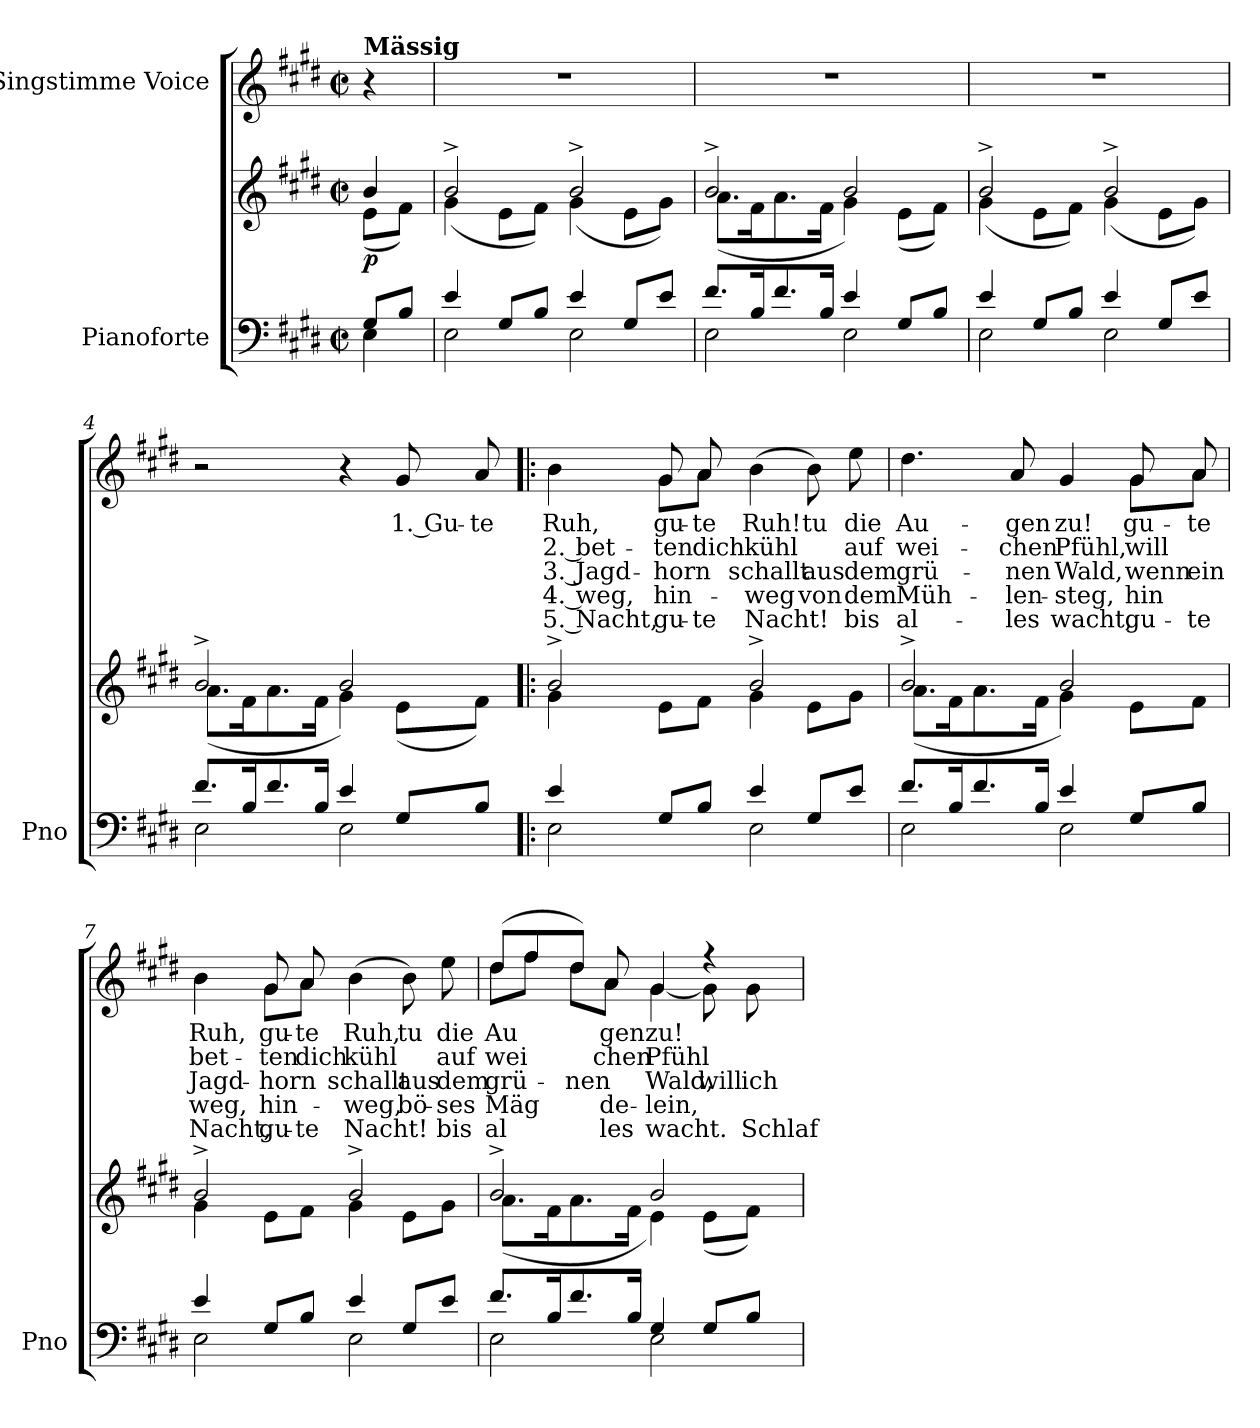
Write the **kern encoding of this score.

**kern	**kern	**dynam	**kern	**text	**text	**text	**text	**text
*part2	*part2	*part2	*part1	*part1	*part1	*part1	*part1	*part1
*staff3	*staff2	*staff2/3	*staff1	*staff1	*staff1	*staff1	*staff1	*staff1
*I"Pianoforte	*	*	*I"Singstimme Voice	*	*	*	*	*
*I'Pno	*	*	*	*	*	*	*	*
*clefF4	*clefG2	*	*clefG2	*	*	*	*	*
*k[f#c#g#d#]	*k[f#c#g#d#]	*	*k[f#c#g#d#]	*	*	*	*	*
*M2/2	*M2/2	*	*M2/2	*	*	*	*	*
*met(c|)	*met(c|)	*	*met(c|)	*	*	*	*	*
=	=	=	=	=	=	=	=	=
*^	*^	*	*	*	*	*	*	*
!	!	!	!	!	!LO:TX:a:B:t=Mässig	!	!	!	!	!
!	!	!	!	!LO:DY:b	!	!	!	!	!	!
8G#/L	4E\	4b/	(<8e\L	p	4r	.	.	.	.	.
8B/J	.	.	8f#\J)	.	.	.	.	.	.	.
=1	=1	=1	=1	=1	=1	=1	=1	=1	=1	=1
4e/	2E\	2b^/	(<4g#\	.	1r	.	.	.	.	.
8G#/L	.	.	8e\L	.	.	.	.	.	.	.
8B/J	.	.	8f#\J)	.	.	.	.	.	.	.
4e/	2E\	2b^/	(<4g#\	.	.	.	.	.	.	.
8G#/L	.	.	8e\L	.	.	.	.	.	.	.
8e/J	.	.	8g#\J)	.	.	.	.	.	.	.
=2	=2	=2	=2	=2	=2	=2	=2	=2	=2	=2
8.f#/L	2E\	2b^/	(<8.a\L	.	1r	.	.	.	.	.
16B/K	.	.	16f#\K	.	.	.	.	.	.	.
8.f#/	.	.	8.a\	.	.	.	.	.	.	.
16B/Jk	.	.	16f#\Jk	.	.	.	.	.	.	.
4e/	2E\	2b/	4g#\)	.	.	.	.	.	.	.
8G#/L	.	.	(<8e\L	.	.	.	.	.	.	.
8B/J	.	.	8f#\J)	.	.	.	.	.	.	.
=3	=3	=3	=3	=3	=3	=3	=3	=3	=3	=3
4e/	2E\	2b^/	(<4g#\	.	1r	.	.	.	.	.
8G#/L	.	.	8e\L	.	.	.	.	.	.	.
8B/J	.	.	8f#\J)	.	.	.	.	.	.	.
4e/	2E\	2b^/	(<4g#\	.	.	.	.	.	.	.
8G#/L	.	.	8e\L	.	.	.	.	.	.	.
8e/J	.	.	8g#\J)	.	.	.	.	.	.	.
=4	=4	=4	=4	=4	=4	=4	=4	=4	=4	=4
8.f#/L	2E\	2b^/	(<8.a\L	.	2r	.	.	.	.	.
16B/K	.	.	16f#\K	.	.	.	.	.	.	.
8.f#/	.	.	8.a\	.	.	.	.	.	.	.
16B/Jk	.	.	16f#\Jk	.	.	.	.	.	.	.
4e/	2E\	2b/	4g#\)	.	4r	.	.	.	.	.
!	!	!	!	!	!	!LO:LY:b	!	!	!	!
8G#/L	.	.	(<8e\L	.	8g#/	1. Gu-	.	.	.	.
!	!	!	!	!	!	!LO:LY:b	!	!	!	!
8B/J	.	.	8f#\J)	.	8a/	-te	.	.	.	.
!!LO:LB:g=z
=5!|:	=5!|:	=5!|:	=5!|:	=5!|:	=5!|:	=5!|:	=5!|:	=5!|:	=5!|:	=5!|:
!	!	!	!	!	!	!LO:LY:b	!LO:LY:b	!LO:LY:b	!LO:LY:b	!LO:LY:b
*	*	*	*	*	*^	*	*	*	*	*
4e/	2E\	2b^/	4g#\	.	4b\	4ryy	Ruh,	2. bet-	3. Jagd-	4. weg,	5. Nacht,
!	!	!	!	!	!	!	!LO:LY:b	!LO:LY:b	!LO:LY:b	!LO:LY:b	!LO:LY:b
8G#/L	.	.	8e\L	.	8g#/	8g#\L	gu-	-ten	-horn	hin-	gu-
!	!	!	!	!	!	!	!LO:LY:b	!LO:LY:b	!	!	!LO:LY:b
8B/J	.	.	8f#\J	.	8a/	8a\J	-te	dich	.	.	-te
!	!	!	!	!	!	!	!LO:LY:b	!LO:LY:b	!LO:LY:b	!LO:LY:b	!LO:LY:b
4e/	2E\	2b^/	4g#\	.	(>4b\	2ryy	Ruh!	kühl	schallt	-weg	Nacht!
!	!	!	!	!	!	!	!LO:LY:b	!	!LO:LY:b	!LO:LY:b	!
8G#/L	.	.	8e\L	.	8b\)	.	tu	.	aus	von	.
!	!	!	!	!	!	!	!LO:LY:b	!LO:LY:b	!LO:LY:b	!LO:LY:b	!LO:LY:b
8e/J	.	.	8g#\J	.	8ee\	.	die	auf	dem	dem	bis
=6	=6	=6	=6	=6	=6	=6	=6	=6	=6	=6	=6
!	!	!	!	!	!	!	!LO:LY:b	!LO:LY:b	!LO:LY:b	!LO:LY:b	!LO:LY:b
8.f#/L	2E\	2b^/	(<8.a\L	.	4.dd#\	2.ryy	Au-	wei-	grü-	Müh-	al-
16B/K	.	.	16f#\K	.	.	.	.	.	.	.	.
8.f#/	.	.	8.a\	.	.	.	.	.	.	.	.
!	!	!	!	!	!	!	!LO:LY:b	!LO:LY:b	!LO:LY:b	!LO:LY:b	!LO:LY:b
.	.	.	.	.	8a/	.	-gen	-chen	-nen	-len-	-les
16B/Jk	.	.	16f#\Jk	.	.	.	.	.	.	.	.
!	!	!	!	!	!	!	!LO:LY:b	!LO:LY:b	!LO:LY:b	!LO:LY:b	!LO:LY:b
4e/	2E\	2b/	4g#\)	.	4g#/	.	zu!	Pfühl,	Wald,	-steg,	wacht,
!	!	!	!	!	!	!	!LO:LY:b	!LO:LY:b	!LO:LY:b	!LO:LY:b	!LO:LY:b
8G#/L	.	.	8e\L	.	8g#/	8g#\L	gu-	will	wenn	hin -	gu-
!	!	!	!	!	!	!	!LO:LY:b	!	!LO:LY:b	!LO:LY:b	!LO:LY:b
8B/J	.	.	8f#\J	.	8a/	8a\J	-te	.	ein	-	-te
=7	=7	=7	=7	=7	=7	=7	=7	=7	=7	=7	=7
!	!	!	!	!	!	!	!LO:LY:b	!LO:LY:b	!LO:LY:b	!LO:LY:b	!LO:LY:b
4e/	2E\	2b^/	4g#\	.	4b\	4ryy	Ruh,	bet-	Jagd-	weg,	Nacht,
!	!	!	!	!	!	!	!LO:LY:b	!LO:LY:b	!LO:LY:b	!LO:LY:b	!LO:LY:b
8G#/L	.	.	8e\L	.	8g#/	8g#\L	gu-	-ten	-horn	hin-	gu-
!	!	!	!	!	!	!	!LO:LY:b	!LO:LY:b	!	!	!LO:LY:b
8B/J	.	.	8f#\J	.	8a/	8a\J	-te	dich	.	.	-te
!	!	!	!	!	!	!	!LO:LY:b	!LO:LY:b	!LO:LY:b	!LO:LY:b	!LO:LY:b
4e/	2E\	2b^/	4g#\	.	(>4b\	2ryy	Ruh,	kühl	schallt	-weg,	Nacht!
!	!	!	!	!	!	!	!LO:LY:b	!	!LO:LY:b	!LO:LY:b	!
8G#/L	.	.	8e\L	.	8b\)	.	tu	.	aus	bö-	.
!	!	!	!	!	!	!	!LO:LY:b	!LO:LY:b	!LO:LY:b	!LO:LY:b	!LO:LY:b
8e/J	.	.	8g#\J	.	8ee\	.	die	auf	dem	-ses	bis
*	*	*	*	*	*v	*v	*	*	*	*	*
=8	=8	=8	=8	=8	=8	=8	=8	=8	=8	=8
!	!	!	!	!	!	!LO:LY:b	!LO:LY:b	!LO:LY:b	!LO:LY:b	!LO:LY:b
*	*	*	*	*	*^	*	*	*	*	*
*	*	*	*	*	*	*^	*	*	*	*	*
8.f#/L	2E\	2b^/	(<8.a\L	.	(>8dd#/L	8dd#\L	2.ryy	Au	wei	grü-	Mäg	al
!	!	!	!	!	!	!	!	!LO:LY:b	!LO:LY:b	!	!LO:LY:b	!LO:LY:b
.	.	.	.	.	8ff#/	8ff#\J	.	-	-	.	-	-
16B/K	.	.	16f#\K	.	.	.	.	.	.	.	.	.
!	!	!	!	!	!	!	!	!LO:LY:b	!LO:LY:b	!LO:LY:b	!LO:LY:b	!LO:LY:b
8.f#/	.	.	8.a\	.	8dd#/J)	8dd#\L	.	-	-	-nen	-	-
!	!	!	!	!	!	!	!	!LO:LY:b	!LO:LY:b	!	!LO:LY:b	!LO:LY:b
.	.	.	.	.	8a/	8a\J	.	-gen	-chen	.	de-	les
16B/Jk	.	.	16f#\Jk	.	.	.	.	.	.	.	.	.
!	!	!	!	!	!	!	!	!LO:LY:b	!LO:LY:b	!LO:LY:b	!LO:LY:b	!LO:LY:b
4G#/	2E\	2b/	4e\)	.	4g#/	[4g#\	.	zu!	Pfühl	Wald,	-lein,	wacht.
!	!	!	!	!	!	!	!	!	!	!LO:LY:b	!	!
8G#/L	.	.	(<8e\L	.	4r	8g#\]	4ryy	.	.	will	.	.
!	!	!	!	!	!	!	!	!	!	!LO:LY:b	!	!LO:LY:b
8B/J	.	.	8f#\J)	.	.	8g#\	.	.	.	ich	.	Schlaf
*v	*v	*	*	*	*v	*v	*v	*	*	*	*	*
*	*v	*v	*	*	*	*	*	*	*
=	=	=	=	=	=	=	=	=
*-	*-	*-	*-	*-	*-	*-	*-	*-
